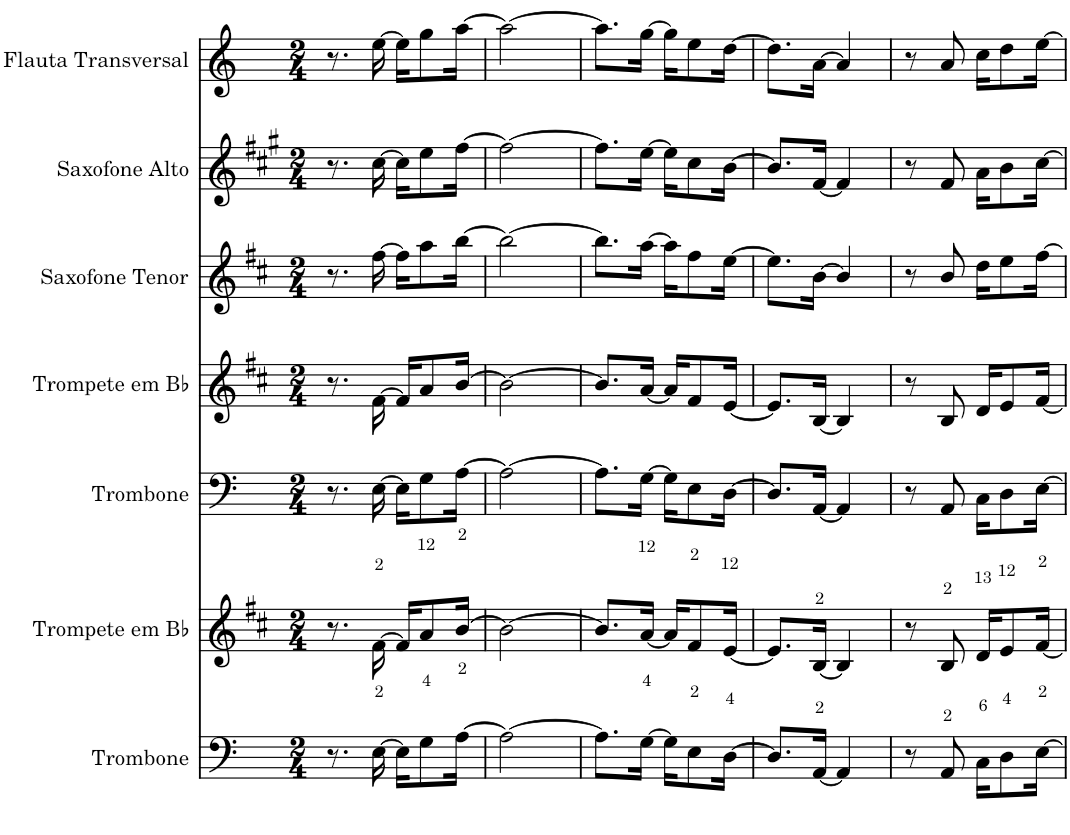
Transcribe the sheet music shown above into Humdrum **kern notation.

**kern	**kern	**kern	**kern	**kern	**kern	**kern
*part7	*part6	*part5	*part4	*part3	*part2	*part1
*staff7	*staff6	*staff5	*staff4	*staff3	*staff2	*staff1
*I"Trombone	*I"Trompete em Bb	*I"Trombone	*I"Trompete em Bb	*I"Saxofone Tenor	*I"Saxofone Alto	*I"Flauta Transversal
*I'Tbn.	*I'Tpt. em Bb	*I'Tbn.	*I'Tpt. em Bb	*I'Sax. Tn.	*	*I'Fl.
*clefF4	*clefG2	*clefF4	*clefG2	*clefG2	*clefG2	*clefG2
*	*Trd1c2	*	*Trd1c2	*Trd8c14	*Trd5c9	*
*k[]	*k[f#c#]	*k[]	*k[f#c#]	*k[f#c#]	*k[f#c#g#]	*k[]
*M2/4	*M2/4	*M2/4	*M2/4	*M2/4	*M2/4	*M2/4
=1	=1	=1	=1	=1	=1	=1
8.r	8.r	8.r	8.r	8.r	8.r	8.r
[16E\	[16f#\	[16E\	[16f#\	[16ff#\	[16cc#\	[16ee\
16E\KL]	16f#/KL]	16E\KL]	16f#/KL]	16ff#\KL]	16cc#\KL]	16ee\KL]
8G\	8a/	8G\	8a/	8aa\	8ee\	8gg\
[16A\Jk	[16b/Jk	[16A\Jk	[16b/Jk	[16bb\Jk	[16ff#\Jk	[16aa\Jk
=2	=2	=2	=2	=2	=2	=2
2A\_	2b\_	2A\_	2b\_	2bb\_	2ff#\_	2aa\_
=3	=3	=3	=3	=3	=3	=3
8.A\L]	8.b/L]	8.A\L]	8.b/L]	8.bb\L]	8.ff#\L]	8.aa\L]
[16G\Jk	[16a/Jk	[16G\Jk	[16a/Jk	[16aa\Jk	[16ee\Jk	[16gg\Jk
16G\KL]	16a/KL]	16G\KL]	16a/KL]	16aa\KL]	16ee\KL]	16gg\KL]
8E\	8f#/	8E\	8f#/	8ff#\	8cc#\	8ee\
[16D\Jk	[16e/Jk	[16D\Jk	[16e/Jk	[16ee\Jk	[16b\Jk	[16dd\Jk
=4	=4	=4	=4	=4	=4	=4
8.D/L]	8.e/L]	8.D/L]	8.e/L]	8.ee\L]	8.b/L]	8.dd\L]
[16AA/Jk	[16B/Jk	[16AA/Jk	[16B/Jk	[16b\Jk	[16f#/Jk	[16a\Jk
4AA/]	4B/]	4AA/]	4B/]	4b/]	4f#/]	4a/]
=5	=5	=5	=5	=5	=5	=5
8r	8r	8r	8r	8r	8r	8r
8AA/	8B/	8AA/	8B/	8b/	8f#/	8a/
16C\KL	16d/KL	16C\KL	16d/KL	16dd\KL	16a\KL	16cc\KL
8D\	8e/	8D\	8e/	8ee\	8b\	8dd\
[16E\Jk	[16f#/Jk	[16E\Jk	[16f#/Jk	[16ff#\Jk	[16cc#\Jk	[16ee\Jk
=	=	=	=	=	=	=
*-	*-	*-	*-	*-	*-	*-
